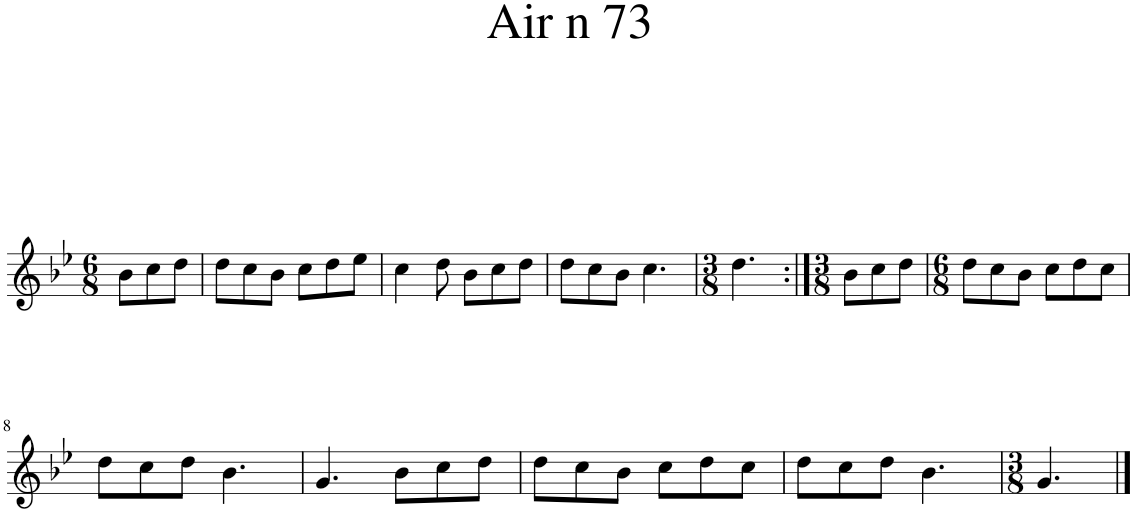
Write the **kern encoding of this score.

**kern
*part1
*staff1
*I"Piano
*I'Pno.
*clefG2
*k[b-e-]
*M6/8
=1
8b-\L
8cc\
8dd\J
=2
8dd\L
8cc\
8b-\J
8cc\L
8dd\
8ee-\J
=3
4cc\
8dd\
8b-\L
8cc\
8dd\J
=4
8dd\L
8cc\
8b-\J
4.cc\
=5
*M3/8
4.dd\
=6:|!
*M3/8
8b-\L
8cc\
8dd\J
=7
*M6/8
8dd\L
8cc\
8b-\J
8cc\L
8dd\
8cc\J
!!LO:LB:g=z
=8
8dd\L
8cc\
8dd\J
4.b-\
=9
4.g/
8b-\L
8cc\
8dd\J
=10
8dd\L
8cc\
8b-\J
8cc\L
8dd\
8cc\J
=11
8dd\L
8cc\
8dd\J
4.b-\
=12
*M3/8
4.g/
==
*-
